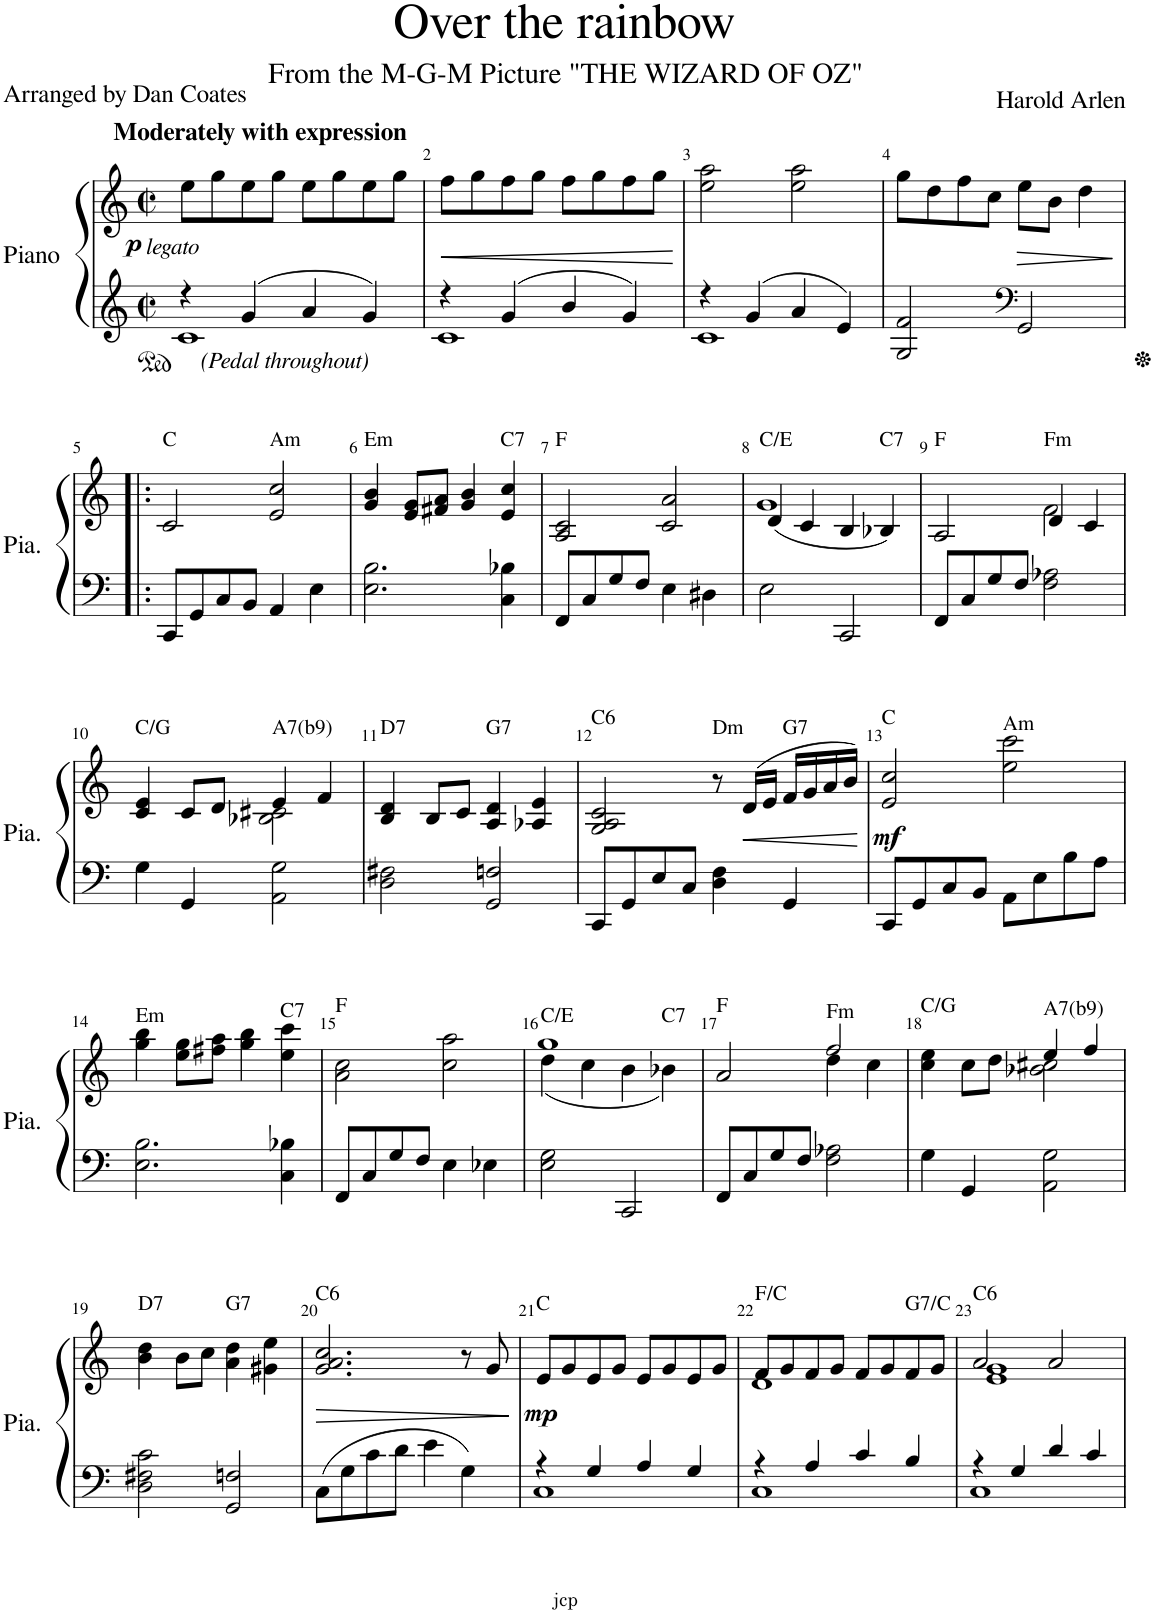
**kern	**kern	**dynam
*part1	*part1	*part1
*staff2	*staff1	*staff1/2
*I"Piano	*	*
*I'Pia.	*	*
*clefG2	*clefG2	*
*k[]	*k[]	*
*M2/2	*M2/2	*
*met(c|)	*met(c|)	*
=1	=1	=1
*^	*	*
!	!	!LO:TX:a:B:t=Moderately with expression	!
!	!	!LO:TX:b:i:t=legato	!
!LO:TX:b:i:t=(Pedal throughout)	!	!	!
!	!	!	!LO:DY:b
4r	1c	8ee\L	p
.	.	8gg\	.
4g/	.	8ee\	.
.	.	8gg\J	.
4a/	.	8ee\L	.
.	.	8gg\	.
4g/	.	8ee\	.
.	.	8gg\J	.
=2	=2	=2	=2
!	!	!	!LO:HP:b
4r	1c	8ff\L	<
.	.	8gg\	.
4g/	.	8ff\	.
.	.	8gg\J	.
4b/	.	8ff\L	.
.	.	8gg\	.
4g/	.	8ff\	.
.	.	8gg\J	.
*v	*v	*	*
.	.	[
=3	=3	=3
*^	*	*
4r	1c	2ee\ 2aa\	.
4g/	.	.	.
4a/	.	2ee\ 2aa\	.
4e/	.	.	.
*v	*v	*	*
=4	=4	=4
2G/ 2f/	8gg\L	.
.	8dd\	.
.	8ff\	.
.	8cc\J	.
*clefF4	*	*
!	!	!LO:HP:b
2GG/	8ee\L	>
.	8b\J	.
.	4dd\	.
.	.	]
!!LO:LB:g=z
=5!|:	=5!|:	=5!|:
!	!LO:TX:a:t=C	!
8CC/L	2c/	.
8GG/	.	.
8C/	.	.
8BB/J	.	.
!	!LO:TX:a:t=Am	!
4AA/	2e/ 2cc/	.
4E\	.	.
=6	=6	=6
!	!LO:TX:a:t=Em	!
2.E\ 2.B\	4g/ 4b/	.
.	8e/ 8g/L	.
.	8f#X/ 8a/J	.
.	4g/ 4b/	.
!	!LO:TX:a:t=C7	!
4C\ 4B-X\	4e/ 4cc/	.
=7	=7	=7
!	!LO:TX:a:t=F	!
8FF/L	2A/ 2c/	.
8C/	.	.
8G/	.	.
8F/J	.	.
4E\	2c/ 2a/	.
4D#X\	.	.
=8	=8	=8
*	*^	*
!	!LO:TX:a:t=C/E	!	!
2E\	(<4d/	1g	.
.	4c/	.	.
2CC/	4B/	.	.
!	!LO:TX:a:t=C7	!	!
.	4B-X/)	.	.
=9	=9	=9	=9
!	!LO:TX:a:t=F	!	!
8FF/L	2A/	2ryy	.
8C/	.	.	.
8G/	.	.	.
8F/J	.	.	.
!	!LO:TX:a:t=Fm	!	!
2F\ 2A-X\	4d/	2f\	.
.	4c/	.	.
!!LO:LB:g=z	!!
=10	=10	=10	=10
!	!LO:TX:a:t=C/G	!	!
4G\	4c/ 4e/	2ryy	.
4GG/	8c/L	.	.
.	8d/J	.	.
!	!LO:TX:a:t=A7(b9)	!	!
2AA\ 2G\	4e/	2B-X\ 2c#X\	.
.	4f/	.	.
*	*v	*v	*
=11	=11	=11
!	!LO:TX:a:t=D7	!
2D\ 2F#X\	4B/ 4d/	.
.	8B/L	.
.	8c/J	.
!	!LO:TX:a:t=G7	!
2GG/ 2Fn/	4A/ 4d/	.
.	4A-X/ 4e/	.
=12	=12	=12
!	!LO:TX:a:t=C6	!
8CC/L	2G/ 2A/ 2c/	.
8GG/	.	.
8E/	.	.
8C/J	.	.
!	!LO:TX:a:t=Dm	!
4D\ 4F\	8r	.
!	!	!LO:HP:b
.	(>16d/LL	<
.	16e/JJ	.
!	!LO:TX:a:t=G7	!
4GG/	16f/LL	.
.	16g/	.
.	16a/	.
.	16b/JJ)	.
.	.	[
=13	=13	=13
!	!LO:TX:a:t=C	!
!	!	!LO:DY:b
8CC/L	2e/ 2cc/	mf
8GG/	.	.
8C/	.	.
8BB/J	.	.
!	!LO:TX:a:t=Am	!
8AA\L	2ee\ 2ccc\	.
8E\	.	.
8B\	.	.
8A\J	.	.
!!LO:LB:g=z
=14	=14	=14
!	!LO:TX:a:t=Em	!
2.E\ 2.B\	4gg\ 4bb\	.
.	8ee\ 8gg\L	.
.	8ff#X\ 8aa\J	.
.	4gg\ 4bb\	.
!	!LO:TX:a:t=C7	!
4C\ 4B-X\	4ee\ 4ccc\	.
=15	=15	=15
!	!LO:TX:a:t=F	!
8FF/L	2a\ 2cc\	.
8C/	.	.
8G/	.	.
8F/J	.	.
4E\	2cc\ 2aa\	.
4E-X\	.	.
=16	=16	=16
*	*^	*
!	!LO:TX:a:t=C/E	!	!
2E\ 2G\	1gg	(4dd\	.
.	.	4cc\	.
2CC/	.	4b\	.
!	!	!LO:TX:a:t=C7	!
.	.	4b-X\)	.
=17	=17	=17	=17
!	!LO:TX:a:t=F	!	!
8FF/L	2a/	2ryy	.
8C/	.	.	.
8G/	.	.	.
8F/J	.	.	.
!	!LO:TX:a:t=Fm	!	!
2F\ 2A-X\	2ff/	4dd\	.
.	.	4cc\	.
=18	=18	=18	=18
!	!LO:TX:a:t=C/G	!	!
4G\	4cc\ 4ee\	2ryy	.
4GG/	8cc\L	.	.
.	8dd\J	.	.
!	!LO:TX:a:t=A7(b9)	!	!
2AA\ 2G\	4ee/	2b-X\ 2cc#X\	.
.	4ff/	.	.
*	*v	*v	*
!!LO:LB:g=z
=19	=19	=19
!	!LO:TX:a:t=D7	!
2D\ 2F#X\ 2c\	4b\ 4dd\	.
.	8b\L	.
.	8cc\J	.
!	!LO:TX:a:t=G7	!
2GG/ 2Fn/	4a\ 4dd\	.
.	4g#X\ 4ee\	.
=20	=20	=20
!	!LO:TX:a:t=C6	!
!	!	!LO:HP:b
8C\L	2.g/ 2.a/ 2.cc/	>
8G\	.	.
8c\	.	.
8d\J	.	.
4e\	.	.
4G\	8r	.
.	8g/	.
.	.	]
=21	=21	=21
*^	*	*
!	!	!LO:TX:a:t=C	!
!	!	!	!LO:DY:b
4r	1C	8e/L	mp
.	.	8g/	.
4G/	.	8e/	.
.	.	8g/J	.
4A/	.	8e/L	.
.	.	8g/	.
4G/	.	8e/	.
.	.	8g/J	.
=22	=22	=22	=22
*	*	*^	*
!	!	!LO:TX:a:t=F/C	!	!
4r	1C	8f/L	1d	.
.	.	8g/	.	.
4A/	.	8f/	.	.
.	.	8g/J	.	.
4c/	.	8f/L	.	.
.	.	8g/	.	.
!	!	!LO:TX:a:t=G7/C	!	!
4B/	.	8f/	.	.
.	.	8g/J	.	.
=23	=23	=23	=23	=23
!	!	!LO:TX:a:t=C6	!	!
4r	1C	2a/	1e 1g	.
4G/	.	.	.	.
4d/	.	2a/	.	.
4c/	.	.	.	.
*v	*v	*	*	*
*	*v	*v	*
=	=	=
*-	*-	*-
